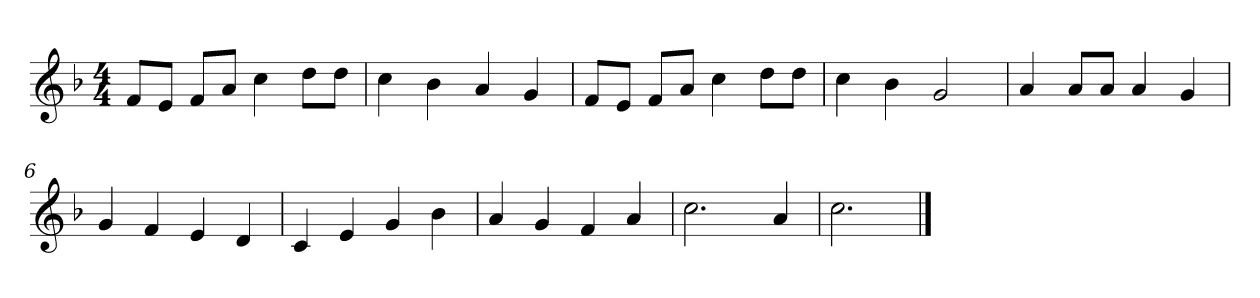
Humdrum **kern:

**kern
*part1
*staff1
*k[b-]
*M4/4
*MM120
=1
8fL
8eJ
8fL
8aJ
4cc
8ddL
8ddJ
=2
4cc
4b-
4a
4g
=3
8fL
8eJ
8fL
8aJ
4cc
8ddL
8ddJ
=4
4cc
4b-
2g
=5
4a
8aL
8aJ
4a
4g
=6
4g
4f
4e
4d
=7
4c
4e
4g
4b-
=8
4a
4g
4f
4a
=9
2.cc
4a
=10
2.cc
==
*-
